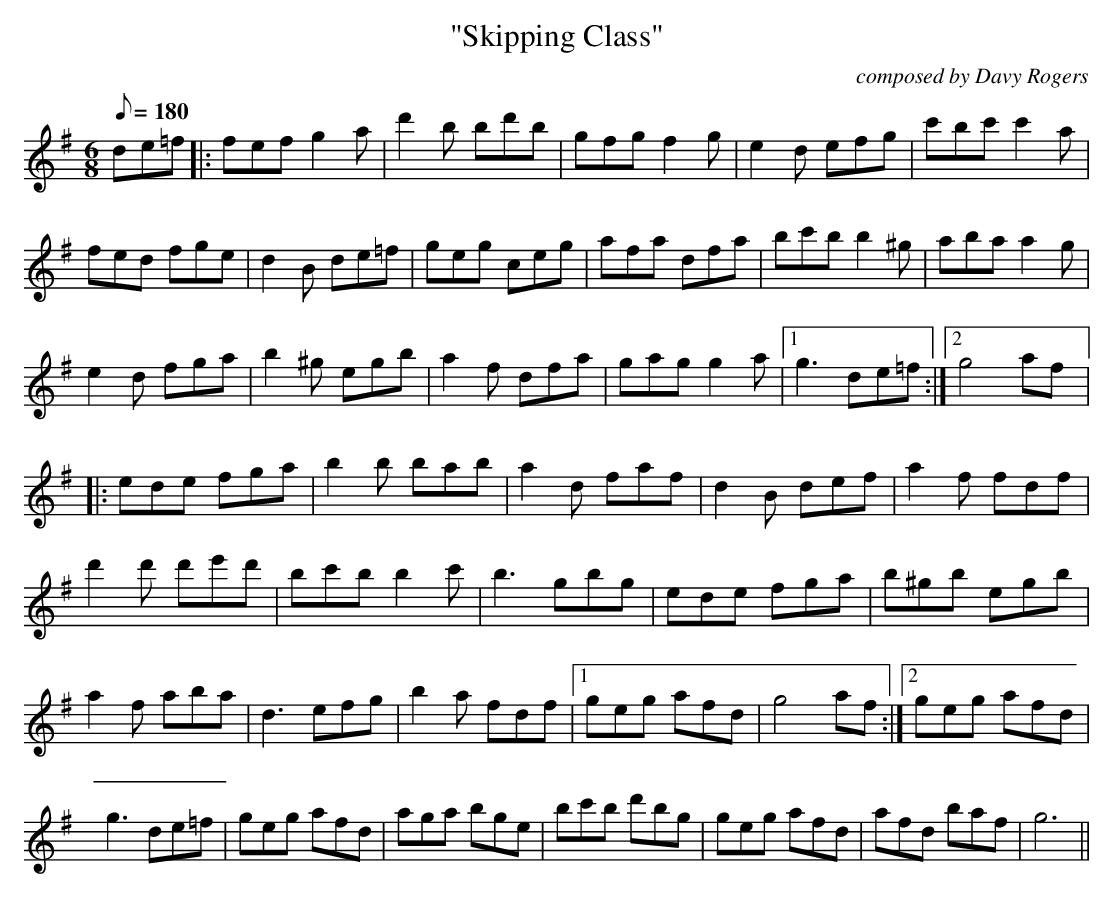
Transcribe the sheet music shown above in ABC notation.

X:1
T:"Skipping Class"
C:composed by Davy Rogers
L:1/8
Q:180
K:G
M:6/8
de=f |: fef g2a | d'2b bd'b | gfg f2g | e2d efg | c'bc' c'2a |
fed fge | d2B de=f | geg ceg | afa dfa | bc'b b2^g | aba a2g |
e2d fga | b2^g egb | a2f dfa | gag g2a |1 g3 de=f :|2 g4af |:
ede fga | b2b bab | a2d faf | d2B def | a2f fdf |
d'2d' d'e'd' | bc'b b2c' | b3 gbg | ede fga | b^gb egb |
a2f aba | d3 efg | b2a fdf |1 geg afd | g4af :|2 geg afd |
g3 de=f | geg afd | aga bge | bc'b d'bg | geg afd | afd baf | g6 ||
